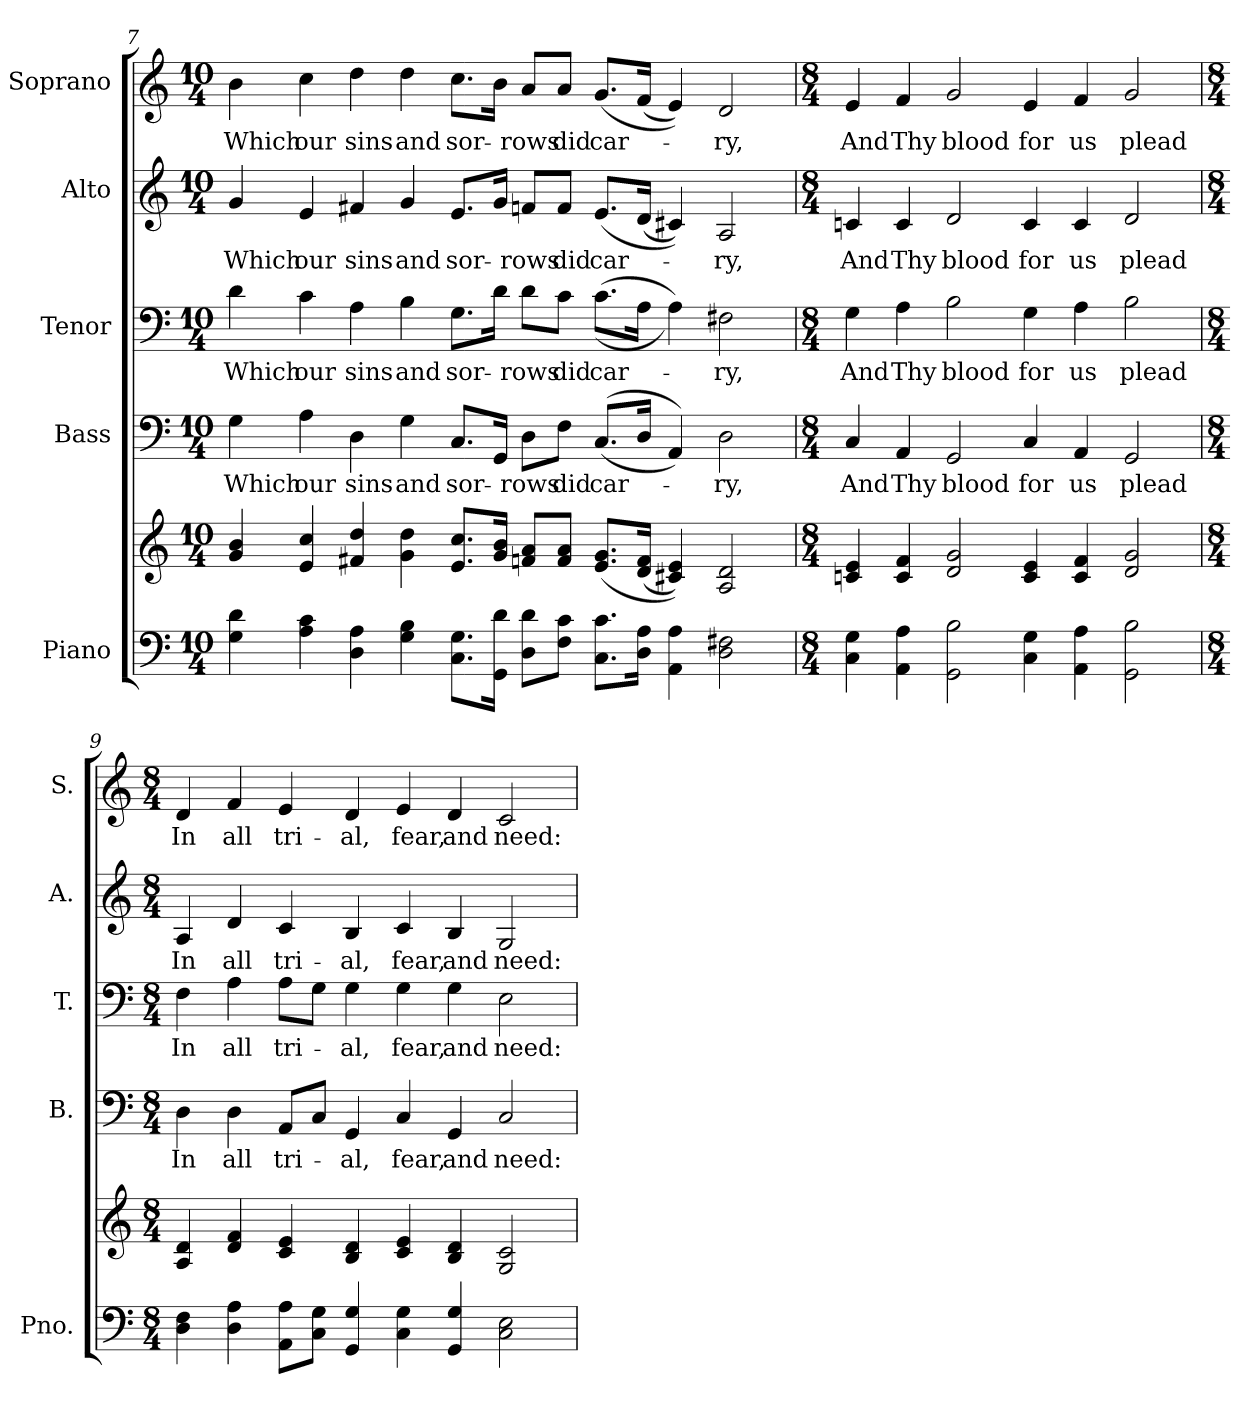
**kern	**kern	**kern	**text	**kern	**text	**kern	**text	**kern	**text
*part5	*part5	*part4	*part4	*part3	*part3	*part2	*part2	*part1	*part1
*staff6	*staff5	*staff4	*staff4	*staff3	*staff3	*staff2	*staff2	*staff1	*staff1
*I"Piano	*	*I"Bass	*	*I"Tenor	*	*I"Alto	*	*I"Soprano	*
*I'Pno.	*	*I'B.	*	*I'T.	*	*I'A.	*	*I'S.	*
!!LO:PB:g=z
*clefF4	*clefG2	*clefF4	*	*clefF4	*	*clefG2	*	*clefG2	*
*k[]	*k[]	*k[]	*	*k[]	*	*k[]	*	*k[]	*
*C:	*C:	*C:	*	*C:	*	*C:	*	*C:	*
*M10/4	*M10/4	*M10/4	*	*M10/4	*	*M10/4	*	*M10/4	*
=7	=7	=7	=7	=7	=7	=7	=7	=7	=7
!	!	!	!LO:LY:b:color=#000000	!	!	!	!	!	!
!	!	!	!	!	!LO:LY:b:color=#000000	!	!	!	!
!	!	!	!	!	!	!	!LO:LY:b:color=#000000	!	!
!	!	!	!	!	!	!	!	!	!LO:LY:b:color=#000000
4Gi\ 4di	4gi/ 4bi	4Gi\	Which	4di\	Which	4gi/	Which	4bi\	Which
!	!	!	!LO:LY:b:color=#000000	!	!	!	!	!	!
!	!	!	!	!	!LO:LY:b:color=#000000	!	!	!	!
!	!	!	!	!	!	!	!LO:LY:b:color=#000000	!	!
!	!	!	!	!	!	!	!	!	!LO:LY:b:color=#000000
4Ai\ 4ci	4ei/ 4cci	4Ai\	our	4ci\	our	4ei/	our	4cci\	our
!	!	!	!LO:LY:b:color=#000000	!	!	!	!	!	!
!	!	!	!	!	!LO:LY:b:color=#000000	!	!	!	!
!	!	!	!	!	!	!	!LO:LY:b:color=#000000	!	!
!	!	!	!	!	!	!	!	!	!LO:LY:b:color=#000000
4Di\ 4Ai	4f#Xi/ 4ddi	4Di\	sins	4Ai\	sins	4f#Xi/	sins	4ddi\	sins
!	!	!	!LO:LY:b:color=#000000	!	!	!	!	!	!
!	!	!	!	!	!LO:LY:b:color=#000000	!	!	!	!
!	!	!	!	!	!	!	!LO:LY:b:color=#000000	!	!
!	!	!	!	!	!	!	!	!	!LO:LY:b:color=#000000
4Gi\ 4Bi	4gi\ 4ddi	4Gi\	and	4Bi\	and	4gi/	and	4ddi\	and
!	!	!	!LO:LY:b:color=#000000	!	!	!	!	!	!
!	!	!	!	!	!LO:LY:b:color=#000000	!	!	!	!
!	!	!	!	!	!	!	!LO:LY:b:color=#000000	!	!
!	!	!	!	!	!	!	!	!	!LO:LY:b:color=#000000
8.Ci\ 8.GiL	8.ei/ 8.cciL	8.Ci/L	sor-	8.Gi\L	sor-	8.ei/L	sor-	8.cci\L	sor-
16GGi\ 16diJk	16gi/ 16biJk	16GGi/Jk	.	16di\Jk	.	16gi/Jk	.	16bi\Jk	.
!	!	!	!LO:LY:b:color=#000000	!	!	!	!	!	!
!	!	!	!	!	!LO:LY:b:color=#000000	!	!	!	!
!	!	!	!	!	!	!	!LO:LY:b:color=#000000	!	!
!	!	!	!	!	!	!	!	!	!LO:LY:b:color=#000000
8Di\ 8diL	8fni/ 8aiL	8Di\L	-rows	8di\L	-rows	8fni/L	-rows	8ai/L	-rows
!	!	!	!LO:LY:b:color=#000000	!	!	!	!	!	!
!	!	!	!	!	!LO:LY:b:color=#000000	!	!	!	!
!	!	!	!	!	!	!	!LO:LY:b:color=#000000	!	!
!	!	!	!	!	!	!	!	!	!LO:LY:b:color=#000000
8Fi\ 8ciJ	8fi/ 8aiJ	8Fi\J	did	8ci\J	did	8fi/J	did	8ai/J	did
!	!	!	!LO:LY:b:color=#000000	!	!	!	!	!	!
!	!	!	!	!	!LO:LY:b:color=#000000	!	!	!	!
!	!	!	!	!	!	!	!LO:LY:b:color=#000000	!	!
!	!	!	!	!	!	!	!	!	!LO:LY:b:color=#000000
8.Ci\ 8.ciL	(8.ei/ 8.giL	((8.Ci/L	car-	((8.ci\L	car-	(8.ei/L	car-	(8.gi/L	car-
16Di\ 16AiJk	(16di/ 16fiJk	16Di/Jk	.	16Ai\Jk	.	(16di/Jk	.	(16fi/Jk	.
4AAi\ 4Ai	4c#Xi/ 4ei))	4AAi/))	.	4Ai\))	.	4c#Xi/))	.	4ei/))	.
!	!	!	!LO:LY:b:color=#000000	!	!	!	!	!	!
!	!	!	!	!	!LO:LY:b:color=#000000	!	!	!	!
!	!	!	!	!	!	!	!LO:LY:b:color=#000000	!	!
!	!	!	!	!	!	!	!	!	!LO:LY:b:color=#000000
2Di\ 2F#Xi	2Ai/ 2di	2Di\	-ry,	2F#Xi\	-ry,	2Ai/	-ry,	2di/	-ry,
!!LO:PB:g=z
=8	=8	=8	=8	=8	=8	=8	=8	=8	=8
*M8/4	*M8/4	*M8/4	*	*M8/4	*	*M8/4	*	*M8/4	*
!	!	!	!LO:LY:b:color=#000000	!	!	!	!	!	!
!	!	!	!	!	!LO:LY:b:color=#000000	!	!	!	!
!	!	!	!	!	!	!	!LO:LY:b:color=#000000	!	!
!	!	!	!	!	!	!	!	!	!LO:LY:b:color=#000000
4Ci\ 4Gi	4cni/ 4ei	4Ci/	And	4Gi\	And	4cni/	And	4ei/	And
!	!	!	!LO:LY:b:color=#000000	!	!	!	!	!	!
!	!	!	!	!	!LO:LY:b:color=#000000	!	!	!	!
!	!	!	!	!	!	!	!LO:LY:b:color=#000000	!	!
!	!	!	!	!	!	!	!	!	!LO:LY:b:color=#000000
4AAi\ 4Ai	4ci/ 4fi	4AAi/	Thy	4Ai\	Thy	4ci/	Thy	4fi/	Thy
!	!	!	!LO:LY:b:color=#000000	!	!	!	!	!	!
!	!	!	!	!	!LO:LY:b:color=#000000	!	!	!	!
!	!	!	!	!	!	!	!LO:LY:b:color=#000000	!	!
!	!	!	!	!	!	!	!	!	!LO:LY:b:color=#000000
2GGi\ 2Bi	2di/ 2gi	2GGi/	blood	2Bi\	blood	2di/	blood	2gi/	blood
!	!	!	!LO:LY:b:color=#000000	!	!	!	!	!	!
!	!	!	!	!	!LO:LY:b:color=#000000	!	!	!	!
!	!	!	!	!	!	!	!LO:LY:b:color=#000000	!	!
!	!	!	!	!	!	!	!	!	!LO:LY:b:color=#000000
4Ci\ 4Gi	4ci/ 4ei	4Ci/	for	4Gi\	for	4ci/	for	4ei/	for
!	!	!	!LO:LY:b:color=#000000	!	!	!	!	!	!
!	!	!	!	!	!LO:LY:b:color=#000000	!	!	!	!
!	!	!	!	!	!	!	!LO:LY:b:color=#000000	!	!
!	!	!	!	!	!	!	!	!	!LO:LY:b:color=#000000
4AAi\ 4Ai	4ci/ 4fi	4AAi/	us	4Ai\	us	4ci/	us	4fi/	us
!	!	!	!LO:LY:b:color=#000000	!	!	!	!	!	!
!	!	!	!	!	!LO:LY:b:color=#000000	!	!	!	!
!	!	!	!	!	!	!	!LO:LY:b:color=#000000	!	!
!	!	!	!	!	!	!	!	!	!LO:LY:b:color=#000000
2GGi\ 2Bi	2di/ 2gi	2GGi/	plead	2Bi\	plead	2di/	plead	2gi/	plead
!!LO:PB:g=z
=9	=9	=9	=9	=9	=9	=9	=9	=9	=9
*M8/4	*M8/4	*M8/4	*	*M8/4	*	*M8/4	*	*M8/4	*
!	!	!	!LO:LY:b:color=#000000	!	!	!	!	!	!
!	!	!	!	!	!LO:LY:b:color=#000000	!	!	!	!
!	!	!	!	!	!	!	!LO:LY:b:color=#000000	!	!
!	!	!	!	!	!	!	!	!	!LO:LY:b:color=#000000
4Di\ 4Fi	4Ai/ 4di	4Di\	In	4Fi\	In	4Ai/	In	4di/	In
!	!	!	!LO:LY:b:color=#000000	!	!	!	!	!	!
!	!	!	!	!	!LO:LY:b:color=#000000	!	!	!	!
!	!	!	!	!	!	!	!LO:LY:b:color=#000000	!	!
!	!	!	!	!	!	!	!	!	!LO:LY:b:color=#000000
4Di\ 4Ai	4di/ 4fi	4Di\	all	4Ai\	all	4di/	all	4fi/	all
!	!	!	!LO:LY:b:color=#000000	!	!	!	!	!	!
!	!	!	!	!	!LO:LY:b:color=#000000	!	!	!	!
!	!	!	!	!	!	!	!LO:LY:b:color=#000000	!	!
!	!	!	!	!	!	!	!	!	!LO:LY:b:color=#000000
8AAi\ 8AiL	4ci/ 4ei	8AAi/L	tri-	8Ai\L	tri-	4ci/	tri-	4ei/	tri-
8Ci\ 8GiJ	.	8Ci/J	.	8Gi\J	.	.	.	.	.
!	!	!	!LO:LY:b:color=#000000	!	!	!	!	!	!
!	!	!	!	!	!LO:LY:b:color=#000000	!	!	!	!
!	!	!	!	!	!	!	!LO:LY:b:color=#000000	!	!
!	!	!	!	!	!	!	!	!	!LO:LY:b:color=#000000
4GGi/ 4Gi	4Bi/ 4di	4GGi/	-al,	4Gi\	-al,	4Bi/	-al,	4di/	-al,
!	!	!	!LO:LY:b:color=#000000	!	!	!	!	!	!
!	!	!	!	!	!LO:LY:b:color=#000000	!	!	!	!
!	!	!	!	!	!	!	!LO:LY:b:color=#000000	!	!
!	!	!	!	!	!	!	!	!	!LO:LY:b:color=#000000
4Ci\ 4Gi	4ci/ 4ei	4Ci/	fear,	4Gi\	fear,	4ci/	fear,	4ei/	fear,
!	!	!	!LO:LY:b:color=#000000	!	!	!	!	!	!
!	!	!	!	!	!LO:LY:b:color=#000000	!	!	!	!
!	!	!	!	!	!	!	!LO:LY:b:color=#000000	!	!
!	!	!	!	!	!	!	!	!	!LO:LY:b:color=#000000
4GGi/ 4Gi	4Bi/ 4di	4GGi/	and	4Gi\	and	4Bi/	and	4di/	and
!	!	!	!LO:LY:b:color=#000000	!	!	!	!	!	!
!	!	!	!	!	!LO:LY:b:color=#000000	!	!	!	!
!	!	!	!	!	!	!	!LO:LY:b:color=#000000	!	!
!	!	!	!	!	!	!	!	!	!LO:LY:b:color=#000000
2Ci\ 2Ei	2Gi/ 2ci	2Ci/	need:	2Ei\	need:	2Gi/	need:	2ci/	need:
=	=	=	=	=	=	=	=	=	=
*-	*-	*-	*-	*-	*-	*-	*-	*-	*-
